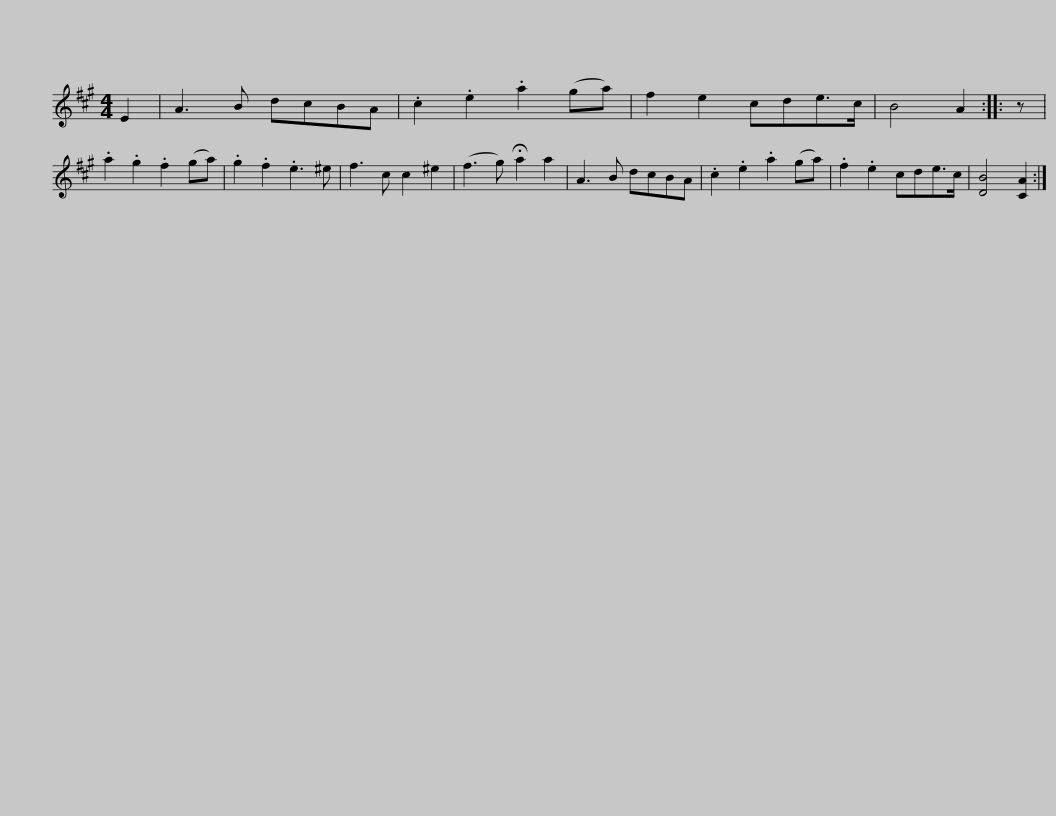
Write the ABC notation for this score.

X:1
L:1/8
M:4/4
I:linebreak $
K:A
V:1 treble
V:1
 E2 | A3 B dcBA | .c2 .e2 .a2 (ga) | f2 e2 cde>c | B4 A2 :: %5
 z | .a2 .g2 .f2 (ga) | .g2 .f2 .e3 ^e | f3 c c2 ^e2 |$ (f3 g) !fermata!a2 a2 | %10
 A3 B dcBA | .c2 .e2 .a2 (ga) | .f2 .e2 cde>c | [DB]4 [CA]2 :| %14
